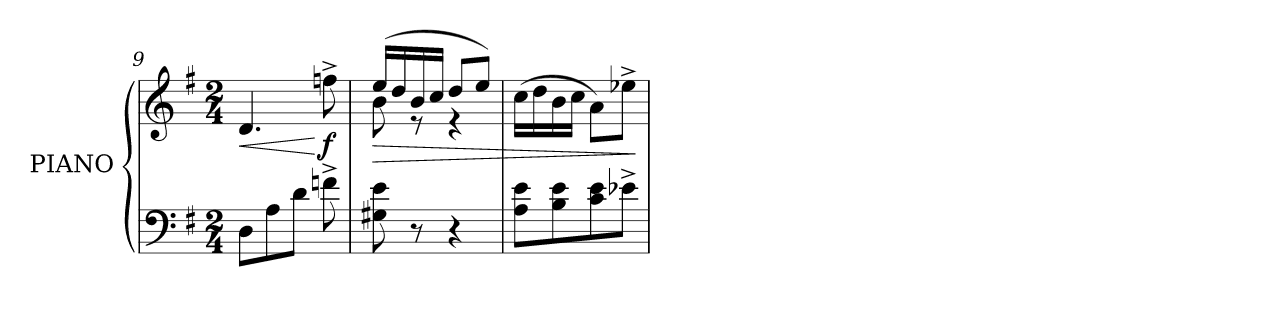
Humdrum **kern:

**kern	**kern	**dynam
*part1	*part1	*part1
*staff2	*staff1	*staff1/2
*I"PIANO	*	*
*I'Pno.	*	*
*clefF4	*clefG2	*
*k[f#]	*k[f#]	*
*M2/4	*M2/4	*
=9	=9	=9
!	!	!LO:HP:b
8D\L	4.d/	<
8A\	.	.
8d\J	.	.
!	!	!LO:DY:n=1:b
8fn^\	8ffn^\	[ f
=10	=10	=10
!	!	!LO:HP:b
*	*^	*
8G#X\ 8e\	(>16ee/LL	8b\	>
.	16dd/	.	.
8r	16b/	8r	.
.	16cc/JJ	.	.
4r	8dd/L	4r	.
.	8ee/J)	.	.
*	*v	*v	*
=11	=11	=11
8A\ 8e\L	(>16cc\LL	.
.	16dd\	.
8B\ 8e\	16b\	.
.	16cc\JJ	.
8c\ 8e\	8a\L)	.
8e-X^\J	8ee-X^\J	.
.	.	]
=	=	=
*-	*-	*-
